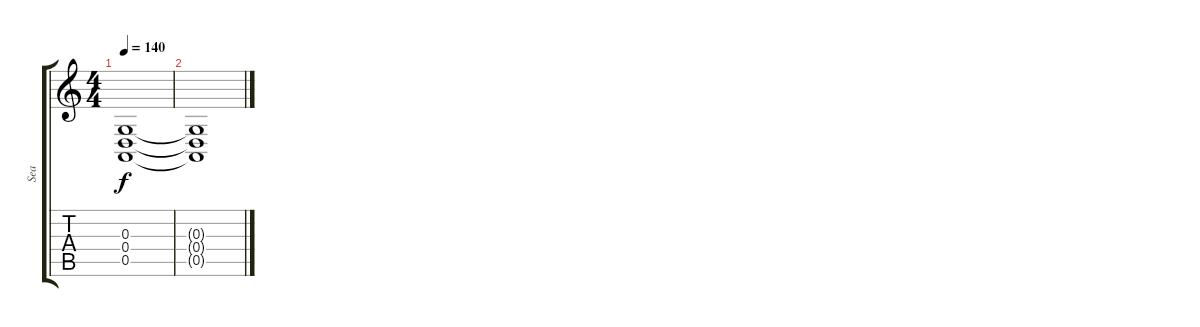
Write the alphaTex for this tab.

\track ("Sea" "Sea") {instrument seashore bank 255}
\staff {score tabs}
\tuning (E4 B3 G3 D3 A2 E2) {hide}
\ts (4 4)
\tempo 140
\clef g2
\ks c
(0.3 0.4 0.5).1{dy f} |
(0.3{t} 0.4{t} 0.5{t}).1
